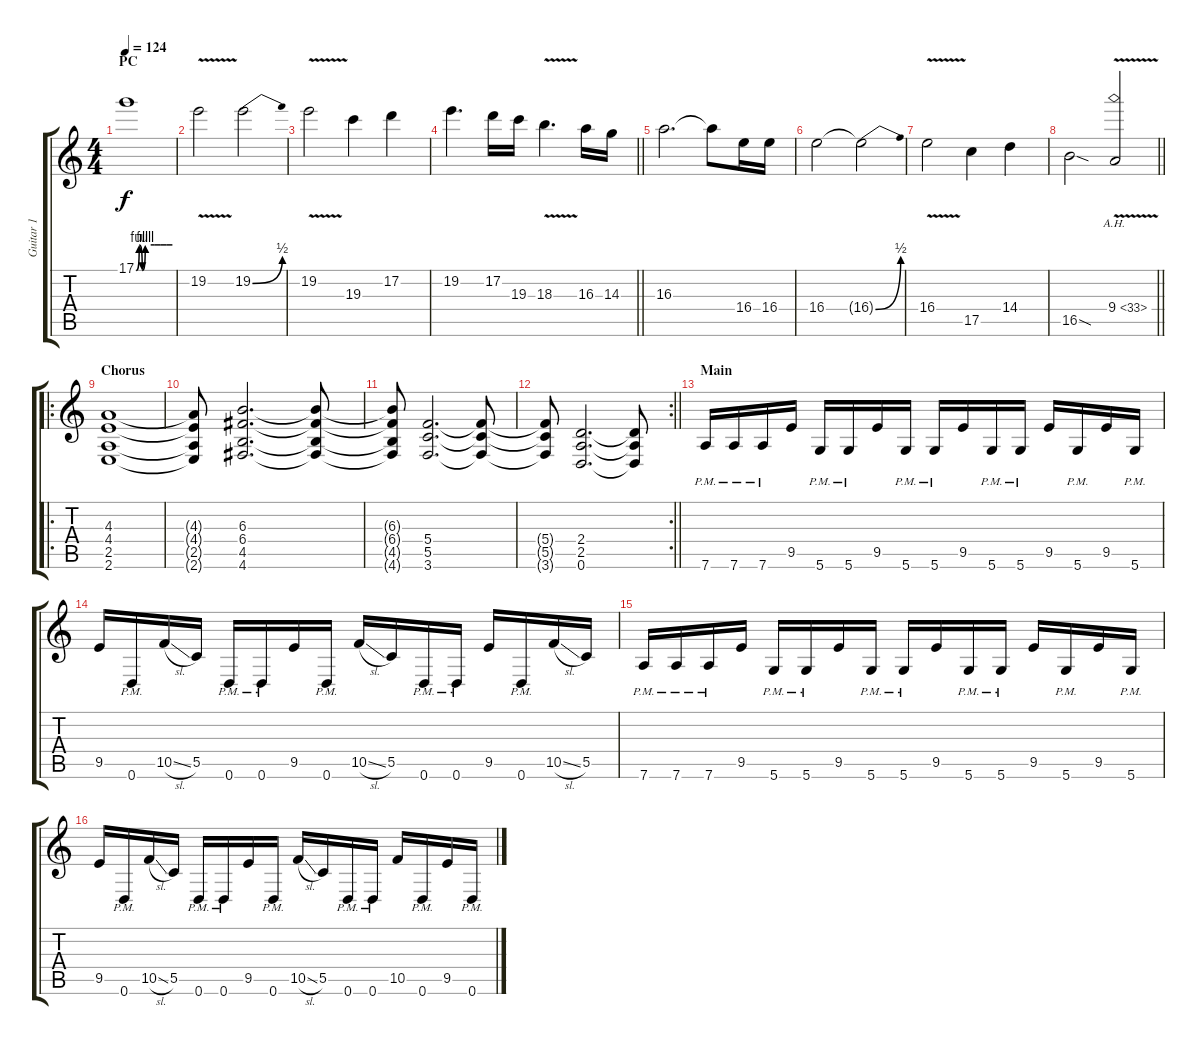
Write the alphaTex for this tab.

\track ("Guitar 1" "Guitar 1") {instrument distortionguitar}
\staff {score tabs}
\tuning (D4 A3 F3 C3 G2 D2) {hide}
\ts (4 4)
\section ("" "PC")
\tempo 124
\clef g2
\ks c
17.1{be (custom 0 0 5 4 10 0 15 4 30 4 40 4 50 4 60 4)}.1{dy f} |
19.2{v}.2 19.2{be (bend 0 0 60 2)}.2 |
19.2{v}.2 19.3.4 17.2.4 |
\barLineRight lightlight
19.2.4{d} 17.2.16 19.3.16 18.3{v}.4{d} 16.3.16 14.3.16 |
16.3.2{d} 16.3{t}.8 16.4.16 16.4.16 |
16.4.2 16.4{be (bend 0 0 60 2) t}.2 |
16.4{v}.2 17.5.4 14.4.4 |
\barLineRight lightlight
16.5{sod}.2 9.4{ah 24 v}.2 |
\ro
\section ("" "Chorus")
(4.3 4.4 2.5 2.6).1 |
(4.3{t} 4.4{t} 2.5{t} 2.6{t}).8 (6.3 6.4 4.5 4.6).2{d} (6.3{t} 6.4{t} 4.5{t} 4.6{t}).8 |
(6.3{t} 6.4{t} 4.5{t} 4.6{t}).8 (5.4 5.5 3.6).2{d} (5.4{t} 5.5{t} 3.6{t}).8 |
\rc 2
\barLineRight lightlight
(5.4{t} 5.5{t} 3.6{t}).8 (2.4 2.5 0.6).2{d} (2.4{t} 2.5{t} 0.6{t}).8 |
\section ("" "Main")
7.6{pm}.16 7.6{pm}.16 7.6{pm}.16 9.5.16 5.6{pm}.16 5.6{pm}.16 9.5.16 5.6{pm}.16 5.6{pm}.16 9.5.16 5.6{pm}.16 5.6{pm}.16 9.5.16 5.6{pm}.16 9.5.16 5.6{pm}.16 |
9.5.16 0.6{pm}.16 10.5{sl}.16 5.5.16 0.6{pm}.16 0.6{pm}.16 9.5.16 0.6{pm}.16 10.5{sl}.16 5.5.16 0.6{pm}.16 0.6{pm}.16 9.5.16 0.6{pm}.16 10.5{sl}.16 5.5.16 |
7.6{pm}.16 7.6{pm}.16 7.6{pm}.16 9.5.16 5.6{pm}.16 5.6{pm}.16 9.5.16 5.6{pm}.16 5.6{pm}.16 9.5.16 5.6{pm}.16 5.6{pm}.16 9.5.16 5.6{pm}.16 9.5.16 5.6{pm}.16 |
9.5.16 0.6{pm}.16 10.5{sl}.16 5.5.16 0.6{pm}.16 0.6{pm}.16 9.5.16 0.6{pm}.16 10.5{sl}.16 5.5.16 0.6{pm}.16 0.6{pm}.16 10.5.16 0.6{pm}.16 9.5.16 0.6{pm}.16
